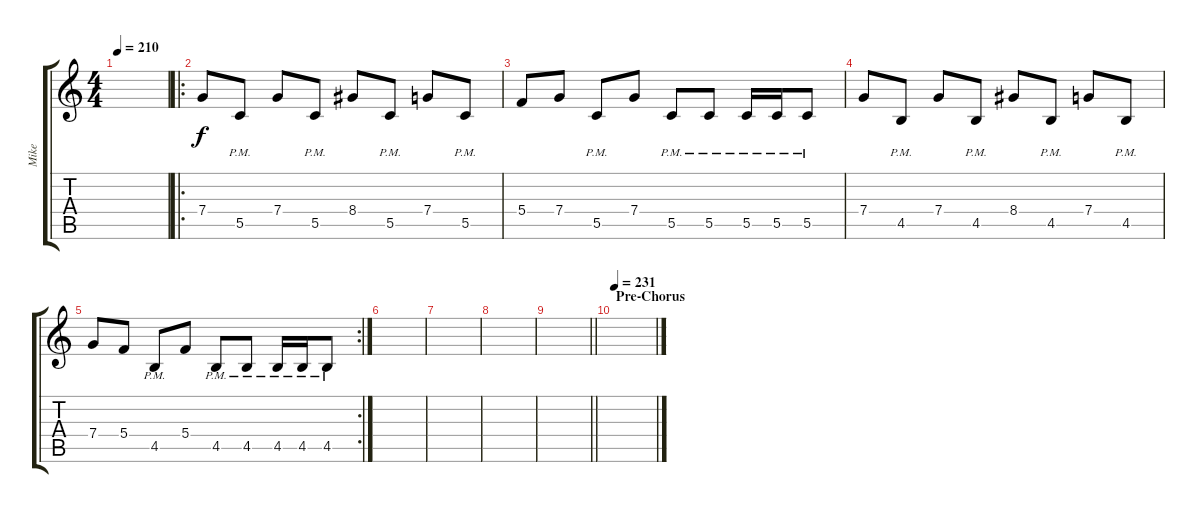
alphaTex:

\track ("Mike" "Mike") {instrument distortionguitar}
\staff {score tabs}
\tuning (D4 A3 F3 C3 G2 C2) {hide}
\ts (4 4)
\tempo 210
\clef g2
\ks c
|
\ro
7.4.8 5.5{pm}.8 7.4.8 5.5{pm}.8 8.4.8 5.5{pm}.8 7.4.8 5.5{pm}.8 |
5.4.8 7.4.8 5.5{pm}.8 7.4.8 5.5{pm}.8 5.5{pm}.8 5.5{pm}.16 5.5{pm}.16 5.5{pm}.8 |
7.4.8 4.5{pm}.8 7.4.8 4.5{pm}.8 8.4.8 4.5{pm}.8 7.4.8 4.5{pm}.8 |
\rc 2
7.4.8 5.4.8 4.5{pm}.8 5.4.8 4.5{pm}.8 4.5{pm}.8 4.5{pm}.16 4.5{pm}.16 4.5{pm}.8 |
|
|
|
\barLineRight lightlight
|
\section ("" "Pre-Chorus")
\tempo 231
